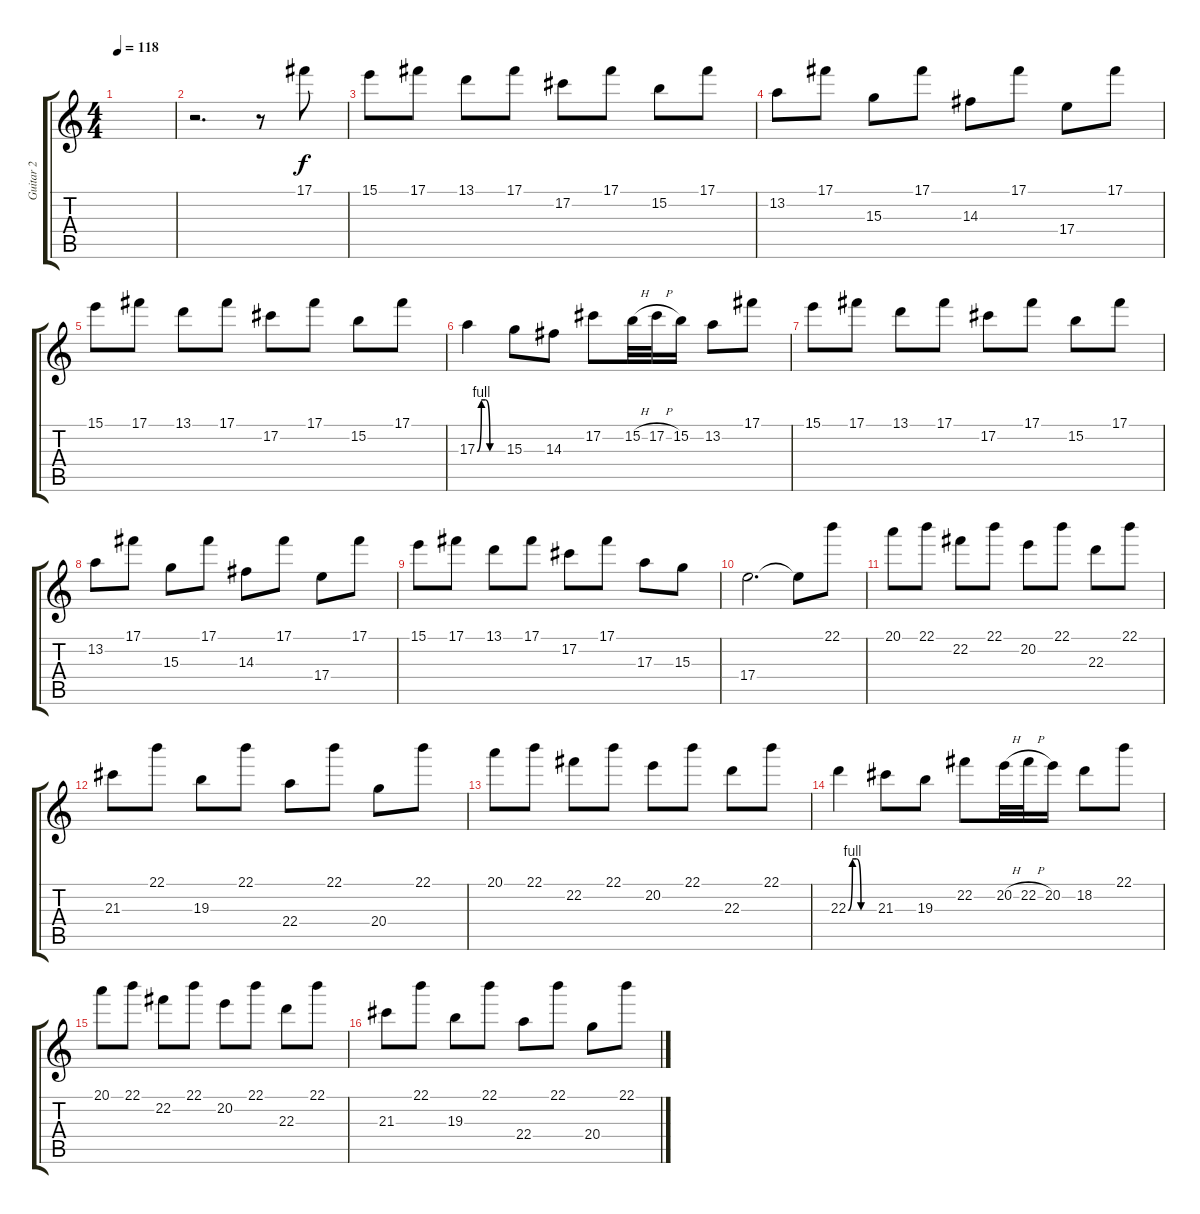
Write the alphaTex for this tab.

\track ("Guitar 2" "Guitar 2") {instrument electricguitarclean}
\staff {score tabs}
\tuning (Db4 Ab3 E3 B2 Gb2 B1) {hide}
\ts (4 4)
\tempo 118
\clef g2
\ks c
|
r.2{d} r.8 17.1.8 |
15.1.8 17.1.8 13.1.8 17.1.8 17.2.8 17.1.8 15.2.8 17.1.8 |
13.2.8 17.1.8 15.3.8 17.1.8 14.3.8 17.1.8 17.4.8 17.1.8 |
15.1.8 17.1.8 13.1.8 17.1.8 17.2.8 17.1.8 15.2.8 17.1.8 |
17.3{be (custom 0 0 10 4 20 4 30 0 60 0)}.4 15.3.8 14.3.8 17.2.8 15.2{h}.32 17.2{h}.32 15.2.16 13.2.8 17.1.8 |
15.1.8 17.1.8 13.1.8 17.1.8 17.2.8 17.1.8 15.2.8 17.1.8 |
13.2.8 17.1.8 15.3.8 17.1.8 14.3.8 17.1.8 17.4.8 17.1.8 |
15.1.8 17.1.8 13.1.8 17.1.8 17.2.8 17.1.8 17.3.8 15.3.8 |
17.4.2{d} 17.4{t}.8 22.1.8 |
20.1.8 22.1.8 22.2.8 22.1.8 20.2.8 22.1.8 22.3.8 22.1.8 |
21.3.8 22.1.8 19.3.8 22.1.8 22.4.8 22.1.8 20.4.8 22.1.8 |
20.1.8 22.1.8 22.2.8 22.1.8 20.2.8 22.1.8 22.3.8 22.1.8 |
22.3{be (custom 0 0 10 4 20 4 30 0 60 0)}.4 21.3.8 19.3.8 22.2.8 20.2{h}.32 22.2{h}.32 20.2.16 18.2.8 22.1.8 |
20.1.8 22.1.8 22.2.8 22.1.8 20.2.8 22.1.8 22.3.8 22.1.8 |
21.3.8 22.1.8 19.3.8 22.1.8 22.4.8 22.1.8 20.4.8 22.1.8
